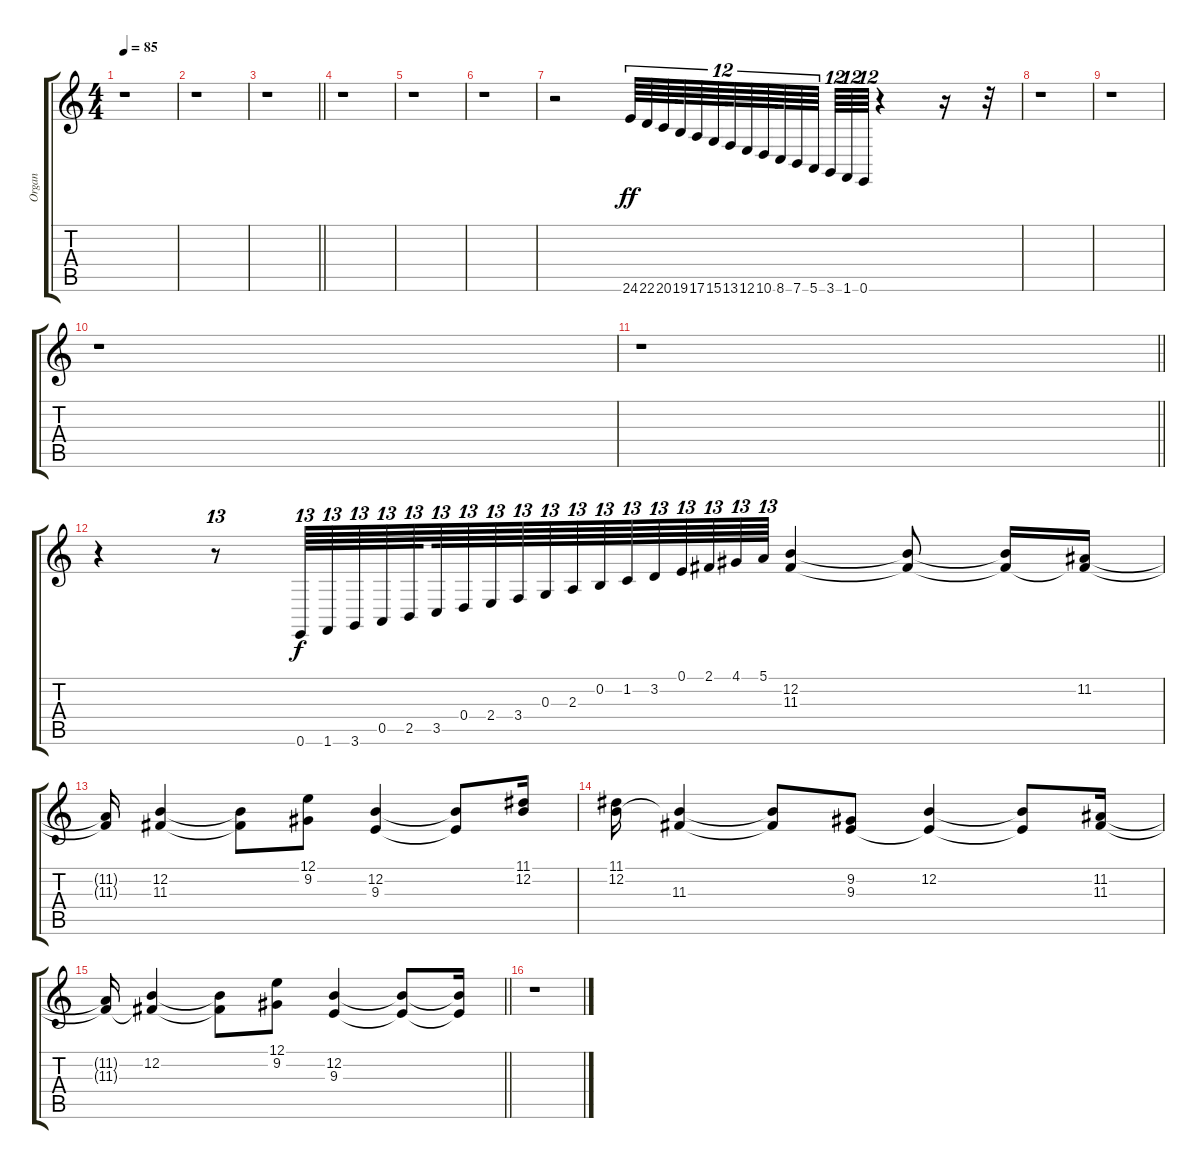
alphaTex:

\track ("Organ" "Organ") {instrument drawbarorgan}
\staff {score tabs}
\tuning (E4 B3 G3 D3 A2 E2) {hide}
\ts (4 4)
\tempo 85
\clef g2
\ks c
r.1{dy ff} |
r.1 |
\barLineRight lightlight
r.1 |
r.1 |
r.1 |
r.1 |
r.2 24.6.64{tu (12 8)} 22.6.64{tu (12 8)} 20.6.64{tu (12 8) beam splitsecondary} 19.6.64{tu (12 8)} 17.6.64{tu (12 8)} 15.6.64{tu (12 8) beam splitsecondary} 13.6.64{tu (12 8)} 12.6.64{tu (12 8)} 10.6.64{tu (12 8) beam splitsecondary} 8.6.64{tu (12 8)} 7.6.64{tu (12 8)} 5.6.64{tu (12 8) beam splitsecondary} 3.6.64{tu (12 8)} 1.6.64{tu (12 8)} 0.6.64{tu (12 8)} r.4 r.16 r.32 |
r.1 |
r.1 |
r.1 |
\barLineRight lightlight
r.1 |
r.4 r.8{tu (13 8)} 0.6.64{tu (13 8) dy f} 1.6.64{tu (13 8)} 3.6.64{tu (13 8)} 0.5.64{tu (13 8)} 2.5.64{tu (13 8) beam splitsecondary} 3.5.64{tu (13 8)} 0.4.64{tu (13 8)} 2.4.64{tu (13 8)} 3.4.64{tu (13 8)} 0.3.64{tu (13 8)} 2.3.64{tu (13 8)} 0.2.64{tu (13 8)} 1.2.64{tu (13 8)} 3.2.64{tu (13 8)} 0.1.64{tu (13 8)} 2.1.64{tu (13 8)} 4.1.64{tu (13 8)} 5.1.64{tu (13 8)} (12.2 11.3).4 (12.2{t} 11.3{t}).8 (12.2{t} 11.3{t}).16 (11.2 11.3{t}).16 |
(11.2{t} 11.3{t}).16 (12.2 11.3).4 (12.2{t} 11.3{t}).8 (12.1 9.2).8 (12.2 9.3).4 (12.2{t} 9.3{t}).8 (11.1 12.2).16 |
(11.1 12.2).16 (12.2{t} 11.3).4 (12.2{t} 11.3{t}).8 (9.2 9.3).8 (12.2 9.3{t}).4 (12.2{t} 9.3{t}).8 (11.2 11.3).16 |
\barLineRight lightlight
(11.2{t} 11.3{t}).16 (12.2 11.3{t}).4 (12.2{t} 11.3{t}).8 (12.1 9.2).8 (12.2 9.3).4 (12.2{t} 9.3{t}).8 (12.2{t} 9.3{t}).16 |
r.1
